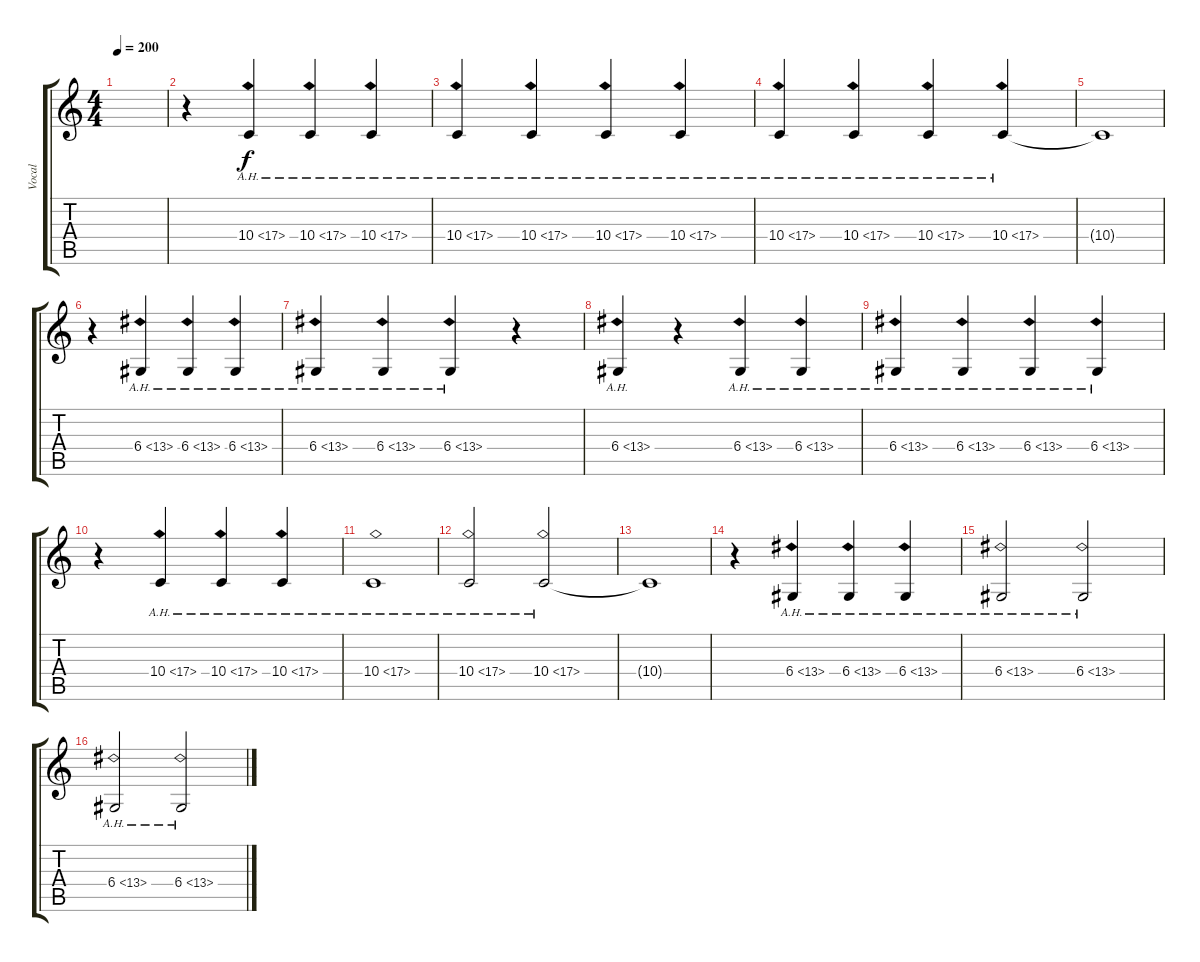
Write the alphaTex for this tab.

\track ("Vocal " "Vocal ") {instrument rockorgan}
\staff {score tabs}
\tuning (E4 B3 G3 D3 A2 E2) {hide}
\ts (4 4)
\tempo 200
\clef g2
\ks c
|
r.4 10.4{ah 7}.4 10.4{ah 7}.4 10.4{ah 7}.4 |
10.4{ah 7}.4 10.4{ah 7}.4 10.4{ah 7}.4 10.4{ah 7}.4 |
10.4{ah 7}.4 10.4{ah 7}.4 10.4{ah 7}.4 10.4{ah 7}.4 |
10.4{t}.1 |
r.4 6.4{ah 7}.4 6.4{ah 7}.4 6.4{ah 7}.4 |
6.4{ah 7}.4 6.4{ah 7}.4 6.4{ah 7}.4 r.4 |
6.4{ah 7}.4 r.4 6.4{ah 7}.4 6.4{ah 7}.4 |
6.4{ah 7}.4 6.4{ah 7}.4 6.4{ah 7}.4 6.4{ah 7}.4 |
r.4 10.4{ah 7}.4 10.4{ah 7}.4 10.4{ah 7}.4 |
10.4{ah 7}.1 |
10.4{ah 7}.2 10.4{ah 7}.2 |
10.4{t}.1 |
r.4 6.4{ah 7}.4 6.4{ah 7}.4 6.4{ah 7}.4 |
6.4{ah 7}.2 6.4{ah 7}.2 |
6.4{ah 7}.2 6.4{ah 7}.2
